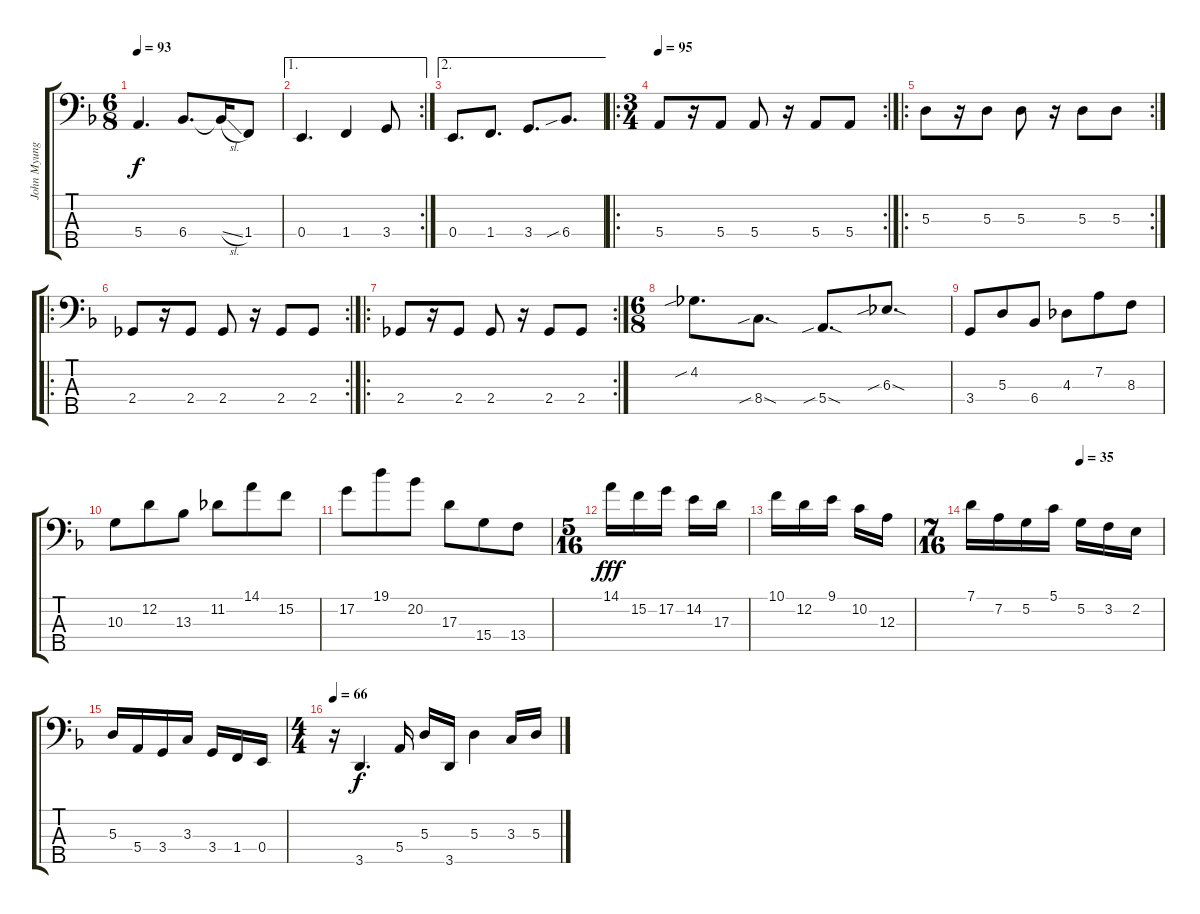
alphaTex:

\track ("John Myung - Bass" "John Myung") {instrument electricbassfinger}
\staff {score tabs}
\tuning (G2 D2 A1 E1 B0) {hide}
\ts (6 8)
\tempo 93
\clef f4
\ks dminor
5.4.4{d dy f} 6.4.8{d} 6.4{sl t}.16 1.4.8 |
\ae 1
\rc 2
0.4.4{d} 1.4.4 3.4.8 |
\ae 2
0.4.8{d} 1.4.8{d} 3.4.8{d} 6.4{sib}.8{d} |
\ro
\rc 2
\ts (3 4)
\tempo 95
5.4.8 r.16 5.4.8 5.4.8 r.16 5.4.8 5.4.8 |
\ro
\rc 2
5.3.8 r.16 5.3.8 5.3.8 r.16 5.3.8 5.3.8 |
\ro
\rc 2
2.4.8 r.16 2.4.8 2.4.8 r.16 2.4.8 2.4.8 |
\ro
\rc 2
2.4.8 r.16 2.4.8 2.4.8 r.16 2.4.8 2.4.8 |
\ts (6 8)
4.2{sib}.8{d} 8.4{sib sod}.8{d} 5.4{sib sod}.8{d} 6.3{sib sod}.8{d} |
3.4.8 5.3.8 6.4.8 4.3.8 7.2.8 8.3.8 |
10.3.8 12.2.8 13.3.8 11.2.8 14.1.8 15.2.8 |
17.2.8 19.1.8 20.2.8 17.3.8 15.4.8 13.4.8 |
\ts (5 16)
14.1.16{dy fff} 15.2.16 17.2.16 14.2.16 17.3.16 |
10.1.16 12.2.16 9.1.16 10.2.16 12.3.16 |
\ts (7 16)
\tempo (35 0.5714285714285714)
7.1.16 7.2.16 5.2.16 5.1.16 5.2.16 3.2.16 2.2.16 |
5.3.16 5.4.16 3.4.16 3.3.16 3.4.16 1.4.16 0.4.16 |
\ts (4 4)
\tempo 66
r.16 3.5.4{d dy f} 5.4.16 5.3.16 3.5.16 5.3.4 3.3.16 5.3.16
